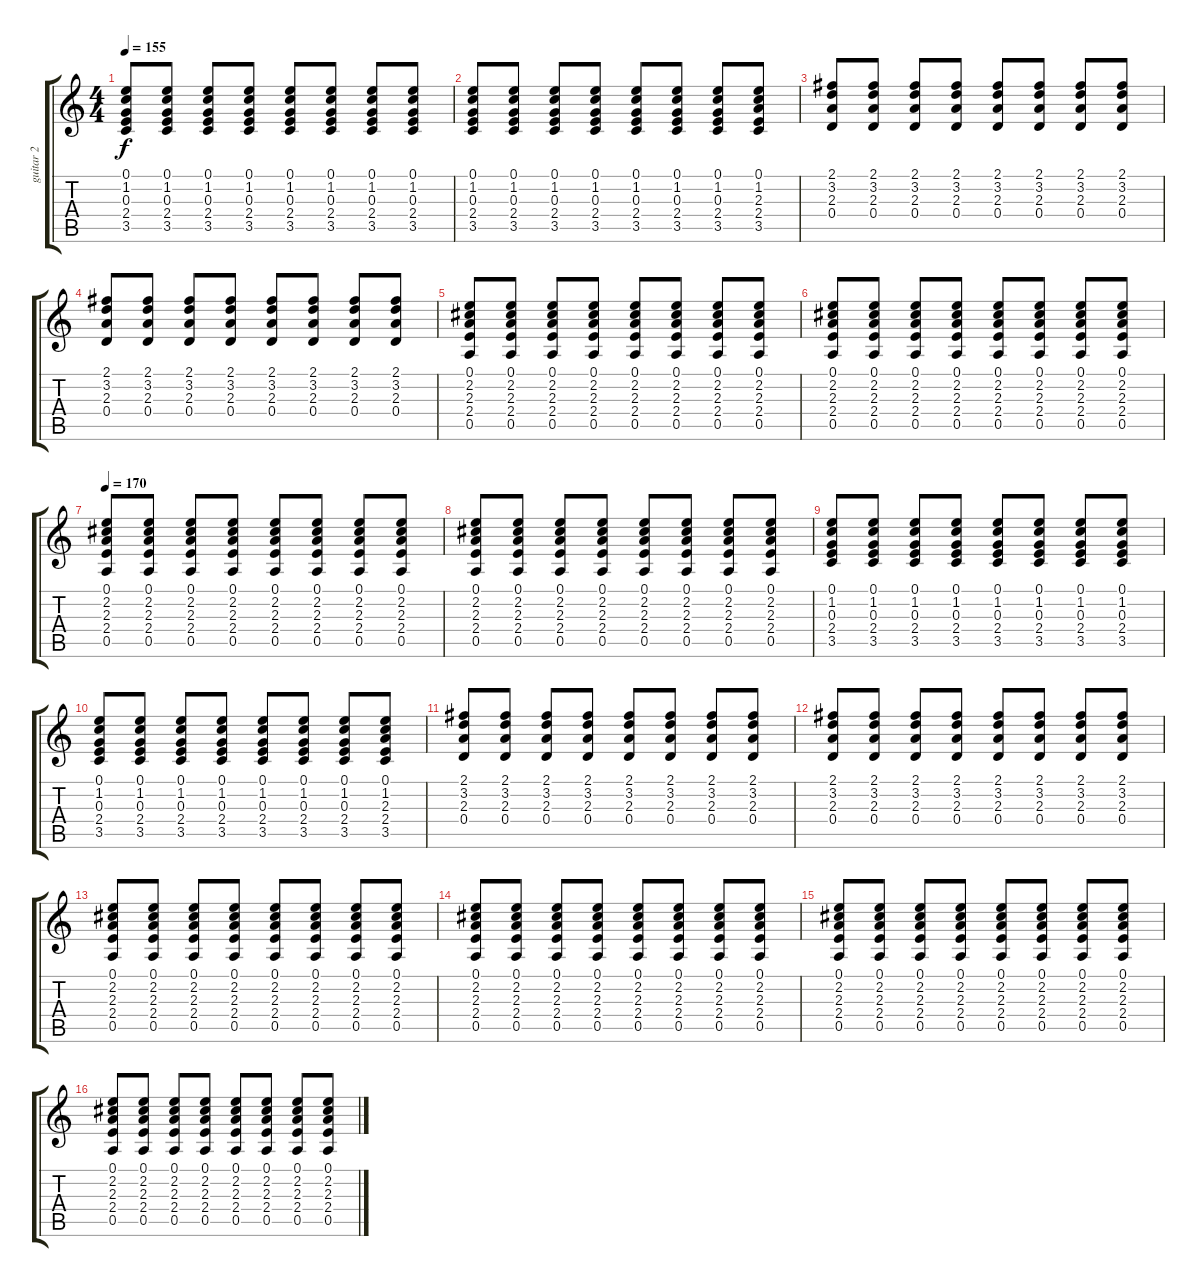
\track ("guitar 2" "guitar 2") {instrument electricguitarjazz}
\staff {score tabs}
\tuning (E4 B3 G3 D3 A2 E2) {hide}
\ts (4 4)
\tempo 155
\clef g2
\ks c
(0.1 1.2 0.3 2.4 3.5).8{dy f} (0.1 1.2 0.3 2.4 3.5).8 (0.1 1.2 0.3 2.4 3.5).8 (0.1 1.2 0.3 2.4 3.5).8 (0.1 1.2 0.3 2.4 3.5).8 (0.1 1.2 0.3 2.4 3.5).8 (0.1 1.2 0.3 2.4 3.5).8 (0.1 1.2 0.3 2.4 3.5).8 |
(0.1 1.2 0.3 2.4 3.5).8 (0.1 1.2 0.3 2.4 3.5).8 (0.1 1.2 0.3 2.4 3.5).8 (0.1 1.2 0.3 2.4 3.5).8 (0.1 1.2 0.3 2.4 3.5).8 (0.1 1.2 0.3 2.4 3.5).8 (0.1 1.2 0.3 2.4 3.5).8 (0.1 1.2 2.3 2.4 3.5).8 |
(2.1 3.2 2.3 0.4).8 (2.1 3.2 2.3 0.4).8 (2.1 3.2 2.3 0.4).8 (2.1 3.2 2.3 0.4).8 (2.1 3.2 2.3 0.4).8 (2.1 3.2 2.3 0.4).8 (2.1 3.2 2.3 0.4).8 (2.1 3.2 2.3 0.4).8 |
(2.1 3.2 2.3 0.4).8 (2.1 3.2 2.3 0.4).8 (2.1 3.2 2.3 0.4).8 (2.1 3.2 2.3 0.4).8 (2.1 3.2 2.3 0.4).8 (2.1 3.2 2.3 0.4).8 (2.1 3.2 2.3 0.4).8 (2.1 3.2 2.3 0.4).8 |
(0.1 2.2 2.3 2.4 0.5).8 (0.1 2.2 2.3 2.4 0.5).8 (0.1 2.2 2.3 2.4 0.5).8 (0.1 2.2 2.3 2.4 0.5).8 (0.1 2.2 2.3 2.4 0.5).8 (0.1 2.2 2.3 2.4 0.5).8 (0.1 2.2 2.3 2.4 0.5).8 (0.1 2.2 2.3 2.4 0.5).8 |
(0.1 2.2 2.3 2.4 0.5).8 (0.1 2.2 2.3 2.4 0.5).8 (0.1 2.2 2.3 2.4 0.5).8 (0.1 2.2 2.3 2.4 0.5).8 (0.1 2.2 2.3 2.4 0.5).8 (0.1 2.2 2.3 2.4 0.5).8 (0.1 2.2 2.3 2.4 0.5).8 (0.1 2.2 2.3 2.4 0.5).8 |
\tempo 170
(0.1 2.2 2.3 2.4 0.5).8 (0.1 2.2 2.3 2.4 0.5).8 (0.1 2.2 2.3 2.4 0.5).8 (0.1 2.2 2.3 2.4 0.5).8 (0.1 2.2 2.3 2.4 0.5).8 (0.1 2.2 2.3 2.4 0.5).8 (0.1 2.2 2.3 2.4 0.5).8 (0.1 2.2 2.3 2.4 0.5).8 |
(0.1 2.2 2.3 2.4 0.5).8 (0.1 2.2 2.3 2.4 0.5).8 (0.1 2.2 2.3 2.4 0.5).8 (0.1 2.2 2.3 2.4 0.5).8 (0.1 2.2 2.3 2.4 0.5).8 (0.1 2.2 2.3 2.4 0.5).8 (0.1 2.2 2.3 2.4 0.5).8 (0.1 2.2 2.3 2.4 0.5).8 |
(0.1 1.2 0.3 2.4 3.5).8 (0.1 1.2 0.3 2.4 3.5).8 (0.1 1.2 0.3 2.4 3.5).8 (0.1 1.2 0.3 2.4 3.5).8 (0.1 1.2 0.3 2.4 3.5).8 (0.1 1.2 0.3 2.4 3.5).8 (0.1 1.2 0.3 2.4 3.5).8 (0.1 1.2 0.3 2.4 3.5).8 |
(0.1 1.2 0.3 2.4 3.5).8 (0.1 1.2 0.3 2.4 3.5).8 (0.1 1.2 0.3 2.4 3.5).8 (0.1 1.2 0.3 2.4 3.5).8 (0.1 1.2 0.3 2.4 3.5).8 (0.1 1.2 0.3 2.4 3.5).8 (0.1 1.2 0.3 2.4 3.5).8 (0.1 1.2 2.3 2.4 3.5).8 |
(2.1 3.2 2.3 0.4).8 (2.1 3.2 2.3 0.4).8 (2.1 3.2 2.3 0.4).8 (2.1 3.2 2.3 0.4).8 (2.1 3.2 2.3 0.4).8 (2.1 3.2 2.3 0.4).8 (2.1 3.2 2.3 0.4).8 (2.1 3.2 2.3 0.4).8 |
(2.1 3.2 2.3 0.4).8 (2.1 3.2 2.3 0.4).8 (2.1 3.2 2.3 0.4).8 (2.1 3.2 2.3 0.4).8 (2.1 3.2 2.3 0.4).8 (2.1 3.2 2.3 0.4).8 (2.1 3.2 2.3 0.4).8 (2.1 3.2 2.3 0.4).8 |
(0.1 2.2 2.3 2.4 0.5).8 (0.1 2.2 2.3 2.4 0.5).8 (0.1 2.2 2.3 2.4 0.5).8 (0.1 2.2 2.3 2.4 0.5).8 (0.1 2.2 2.3 2.4 0.5).8 (0.1 2.2 2.3 2.4 0.5).8 (0.1 2.2 2.3 2.4 0.5).8 (0.1 2.2 2.3 2.4 0.5).8 |
(0.1 2.2 2.3 2.4 0.5).8 (0.1 2.2 2.3 2.4 0.5).8 (0.1 2.2 2.3 2.4 0.5).8 (0.1 2.2 2.3 2.4 0.5).8 (0.1 2.2 2.3 2.4 0.5).8 (0.1 2.2 2.3 2.4 0.5).8 (0.1 2.2 2.3 2.4 0.5).8 (0.1 2.2 2.3 2.4 0.5).8 |
(0.1 2.2 2.3 2.4 0.5).8 (0.1 2.2 2.3 2.4 0.5).8 (0.1 2.2 2.3 2.4 0.5).8 (0.1 2.2 2.3 2.4 0.5).8 (0.1 2.2 2.3 2.4 0.5).8 (0.1 2.2 2.3 2.4 0.5).8 (0.1 2.2 2.3 2.4 0.5).8 (0.1 2.2 2.3 2.4 0.5).8 |
(0.1 2.2 2.3 2.4 0.5).8 (0.1 2.2 2.3 2.4 0.5).8 (0.1 2.2 2.3 2.4 0.5).8 (0.1 2.2 2.3 2.4 0.5).8 (0.1 2.2 2.3 2.4 0.5).8 (0.1 2.2 2.3 2.4 0.5).8 (0.1 2.2 2.3 2.4 0.5).8 (0.1 2.2 2.3 2.4 0.5).8
